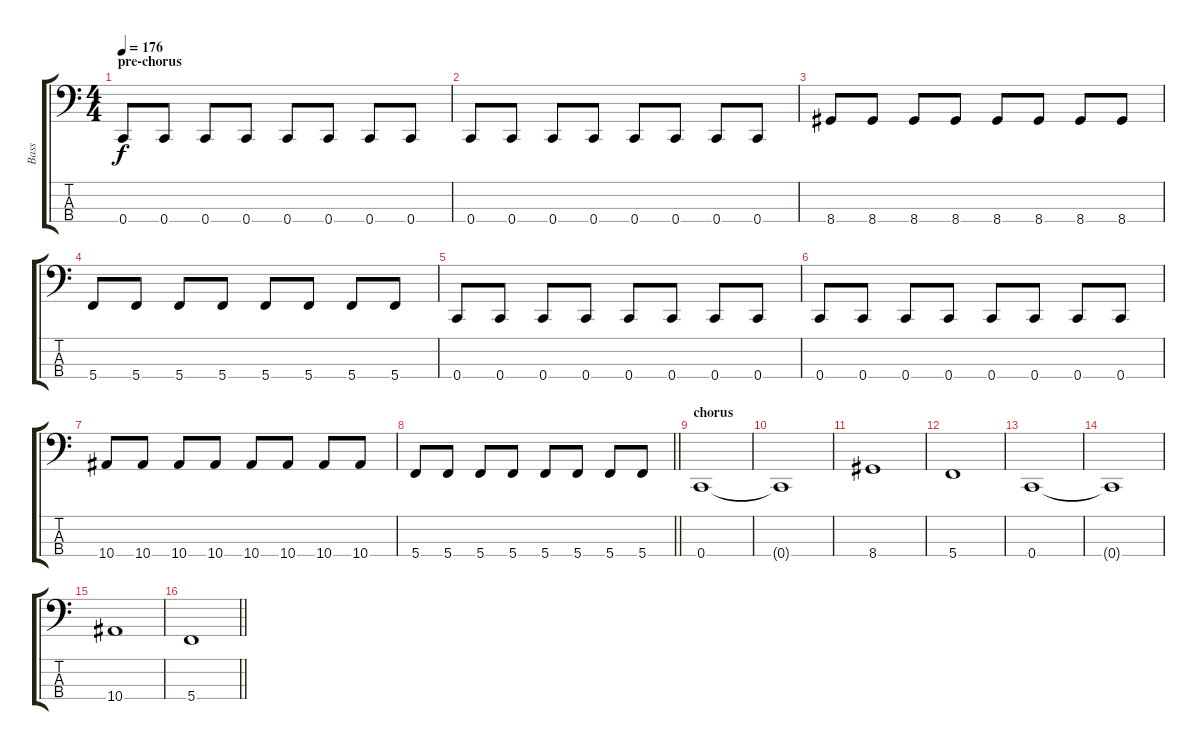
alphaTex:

\track ("Bass" "Bass") {instrument electricbasspick}
\staff {score tabs}
\tuning (F2 C2 G1 C1) {hide}
\ts (4 4)
\section ("" "pre-chorus")
\tempo 176
\clef f4
\ks c
0.4.8{dy f} 0.4.8 0.4.8 0.4.8 0.4.8 0.4.8 0.4.8 0.4.8 |
0.4.8 0.4.8 0.4.8 0.4.8 0.4.8 0.4.8 0.4.8 0.4.8 |
8.4.8 8.4.8 8.4.8 8.4.8 8.4.8 8.4.8 8.4.8 8.4.8 |
5.4.8 5.4.8 5.4.8 5.4.8 5.4.8 5.4.8 5.4.8 5.4.8 |
0.4.8 0.4.8 0.4.8 0.4.8 0.4.8 0.4.8 0.4.8 0.4.8 |
0.4.8 0.4.8 0.4.8 0.4.8 0.4.8 0.4.8 0.4.8 0.4.8 |
10.4.8 10.4.8 10.4.8 10.4.8 10.4.8 10.4.8 10.4.8 10.4.8 |
\barLineRight lightlight
5.4.8 5.4.8 5.4.8 5.4.8 5.4.8 5.4.8 5.4.8 5.4.8 |
\section ("" "chorus")
0.4.1 |
0.4{t}.1 |
8.4.1 |
5.4.1 |
0.4.1 |
0.4{t}.1 |
10.4.1 |
\barLineRight lightlight
5.4.1
